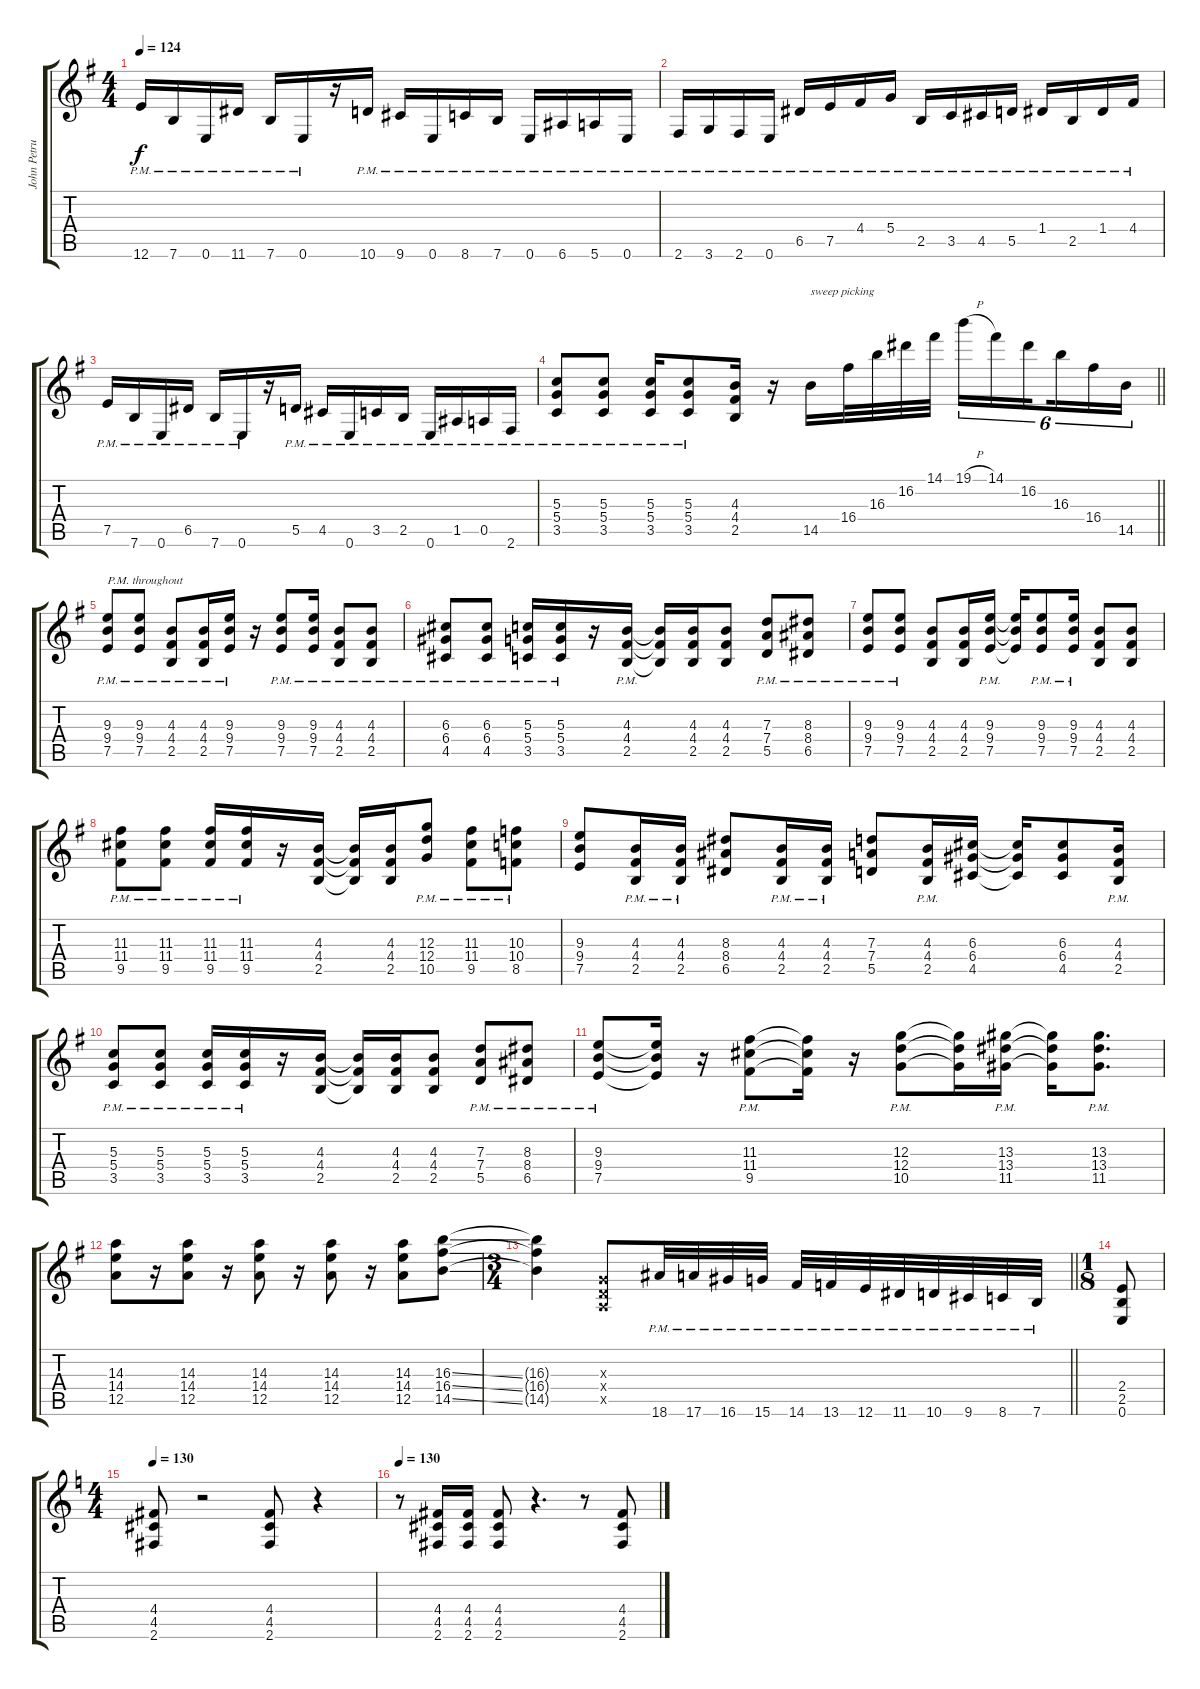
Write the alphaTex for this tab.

\track ("John Petrucci - Guitar 6 Strings" "John Petru") {instrument distortionguitar}
\staff {score tabs}
\tuning (E4 B3 G3 D3 A2 E2) {hide}
\ts (4 4)
\tempo 124
\clef g2
\ks g
12.6{pm}.16{dy f} 7.6{pm}.16 0.6{pm}.16 11.6{pm}.16 7.6{pm}.16 0.6{pm}.16 r.16 10.6{pm}.16 9.6{pm}.16 0.6{pm}.16 8.6{pm}.16 7.6{pm}.16 0.6{pm}.16 6.6{pm}.16 5.6{pm}.16 0.6{pm}.16 |
2.6{pm}.16 3.6{pm}.16 2.6{pm}.16 0.6{pm}.16 6.5{pm}.16 7.5{pm}.16 4.4{pm}.16 5.4{pm}.16 2.5{pm}.16 3.5{pm}.16 4.5{pm}.16 5.5{pm}.16 1.4{pm}.16 2.5{pm}.16 1.4{pm}.16 4.4{pm}.16 |
7.5{pm}.16 7.6{pm}.16 0.6{pm}.16 6.5{pm}.16 7.6{pm}.16 0.6{pm}.16 r.16 5.5{pm}.16 4.5{pm}.16 0.6{pm}.16 3.5{pm}.16 2.5{pm}.16 0.6{pm}.16 1.5{pm}.16 0.5{pm}.16 2.6{pm}.16 |
\barLineRight lightlight
(5.3{pm} 5.4{pm} 3.5{pm}).8 (5.3{pm} 5.4{pm} 3.5{pm}).8 (5.3{pm} 5.4{pm} 3.5{pm}).16 (5.3{pm} 5.4{pm} 3.5{pm}).8 (4.3 4.4 2.5).16 r.16 14.5.16{txt "sweep picking"} 16.4.32 16.3.32 16.2.32 14.1.32 19.1{h}.16{tu (6 4)} 14.1.16{tu (6 4)} 16.2.16{tu (6 4) beam splitsecondary} 16.3.16{tu (6 4)} 16.4.16{tu (6 4)} 14.5.16{tu (6 4)} |
(9.3 9.4 7.5{pm}).8{txt "P.M. throughout"} (9.3 9.4 7.5{pm}).8 (4.3{pm} 4.4{pm} 2.5{pm}).8 (4.3{pm} 4.4{pm} 2.5{pm}).16 (9.3 9.4 7.5{pm}).16 r.16 (9.3 9.4 7.5{pm}).8 (9.3 9.4 7.5{pm}).16 (4.3{pm} 4.4{pm} 2.5{pm}).8 (4.3{pm} 4.4{pm} 2.5{pm}).8 |
(6.3 6.4 4.5{pm}).8 (6.3 6.4 4.5{pm}).8 (5.3 5.4 3.5{pm}).16 (5.3 5.4 3.5{pm}).16 r.16 (4.3 4.4 2.5{pm}).16 (4.3{t} 4.4{t} 2.5{t}).16 (4.3 4.4 2.5).16 (4.3 4.4 2.5).8 (7.3 7.4 5.5{pm}).8 (8.3 8.4 6.5{pm}).8 |
(9.3 9.4 7.5{pm}).8 (9.3 9.4 7.5{pm}).8 (4.3 4.4 2.5).8 (4.3 4.4 2.5).16 (9.3 9.4 7.5{pm}).16 (9.3{t} 9.4{t} 7.5{t}).16 (9.3 9.4 7.5{pm}).8 (9.3 9.4 7.5{pm}).16 (4.3 4.4 2.5).8 (4.3 4.4 2.5).8 |
(11.3 11.4 9.5{pm}).8 (11.3 11.4 9.5{pm}).8 (11.3 11.4 9.5{pm}).16 (11.3 11.4 9.5{pm}).16 r.16 (4.3 4.4 2.5).16 (4.3{t} 4.4{t} 2.5{t}).16 (4.3 4.4 2.5).16 (12.3 12.4 10.5{pm}).8 (11.3 11.4 9.5{pm}).8 (10.3 10.4 8.5{pm}).8 |
(9.3 9.4 7.5).8 (4.3{pm} 4.4{pm} 2.5{pm}).16 (4.3{pm} 4.4{pm} 2.5{pm}).16 (8.3 8.4 6.5).8 (4.3{pm} 4.4{pm} 2.5{pm}).16 (4.3{pm} 4.4{pm} 2.5{pm}).16 (7.3 7.4 5.5).8 (4.3{pm} 4.4{pm} 2.5{pm}).16 (6.3 6.4 4.5).16 (6.3{t} 6.4{t} 4.5{t}).16 (6.3 6.4 4.5).8 (4.3{pm} 4.4{pm} 2.5{pm}).16 |
(5.3 5.4 3.5{pm}).8 (5.3 5.4 3.5{pm}).8 (5.3 5.4 3.5{pm}).16 (5.3 5.4 3.5{pm}).16 r.16 (4.3 4.4 2.5).16 (4.3{t} 4.4{t} 2.5{t}).16 (4.3 4.4 2.5).16 (4.3 4.4 2.5).8 (7.3 7.4 5.5{pm}).8 (8.3 8.4 6.5{pm}).8 |
(9.3{pm} 9.4{pm} 7.5{pm}).8 (9.3{t} 9.4{t} 7.5{t}).16 r.16 (11.3{pm} 11.4{pm} 9.5{pm}).8 (11.3{t} 11.4{t} 9.5{t}).16 r.16 (12.3{pm} 12.4{pm} 10.5{pm}).8 (12.3{t} 12.4{t} 10.5{t}).16 (13.3{pm} 13.4{pm} 11.5{pm}).16 (13.3{t} 13.4{t} 11.5{t}).16 (13.3{pm} 13.4{pm} 11.5{pm}).8{d} |
(14.3 14.4 12.5).8 r.16 (14.3 14.4 12.5).8 r.16 (14.3 14.4 12.5).8 r.16 (14.3 14.4 12.5).8 r.16 (14.3 14.4 12.5).8 (16.3{ss} 16.4{ss} 14.5{ss}).8 |
\ts (3 4)
\barLineRight lightlight
(16.3{t} 16.4{t} 14.5{t}).4 (0.3{x} 0.4{x} 0.5{x}).8 18.6{pm}.32 17.6{pm}.32 16.6{pm}.32 15.6{pm}.32 14.6{pm}.32 13.6{pm}.32 12.6{pm}.32 11.6{pm}.32 10.6{pm}.32 9.6{pm}.32 8.6{pm}.32 7.6{pm}.32 |
\ts (1 8)
(2.4 2.5 0.6).8 |
\ts (4 4)
\tempo 130
\ks c
(4.4 4.5 2.6).8 r.2 (4.4 4.5 2.6).8 r.4 |
\tempo 130
r.8 (4.4 4.5 2.6).16 (4.4 4.5 2.6).16 (4.4 4.5 2.6).8 r.4{d} r.8 (4.4 4.5 2.6).8
